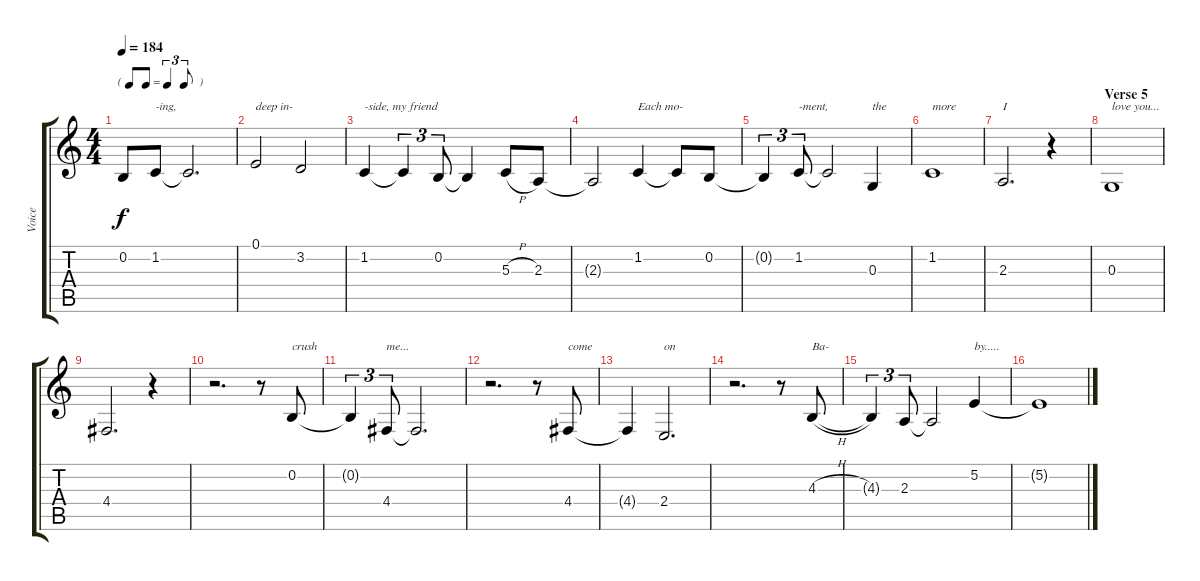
\track ("Voice" "Voice") {instrument clarinet}
\staff {score tabs}
\tuning (E4 B3 G3 D3 A2 E2) {hide}
\ts (4 4)
\tf triplet8th
\tempo 184
\clef g2
\ks c
0.2{t}.8{dy f} 1.2.8{txt "-ing,"} 1.2{t}.2{d} |
0.1.2{txt "deep in-"} 3.2.2 |
1.2.4{txt "-side, my friend"} 1.2{t}.4{tu (3 2)} 0.2.8{tu (3 2)} 0.2{t}.4 5.3{h}.8 2.3.8 |
2.3{t}.2 1.2.4{txt "Each mo-"} 1.2{t}.8 0.2.8 |
0.2{t}.4{tu (3 2)} 1.2.8{tu (3 2) txt "-ment,"} 1.2{t}.2 0.3.4{txt "the"} |
1.2.1{txt "more"} |
2.3.2{d txt "I"} r.4 |
\section ("" "Verse 5")
0.3.1{txt "love you..."} |
4.4.2{d} r.4 |
r.2{d} r.8 0.2.8{txt "crush"} |
0.2{t}.4{tu (3 2)} 4.4.8{tu (3 2) txt "me..."} 4.4{t}.2{d} |
r.2{d} r.8 4.4.8{txt "come"} |
4.4{t}.4 2.4.2{d txt "on"} |
r.2{d} r.8 4.3{h}.8{txt "Ba-"} |
4.3{t}.4{tu (3 2)} 2.3.8{tu (3 2)} 2.3{t}.2 5.2.4{txt "by....."} |
5.2{t}.1
